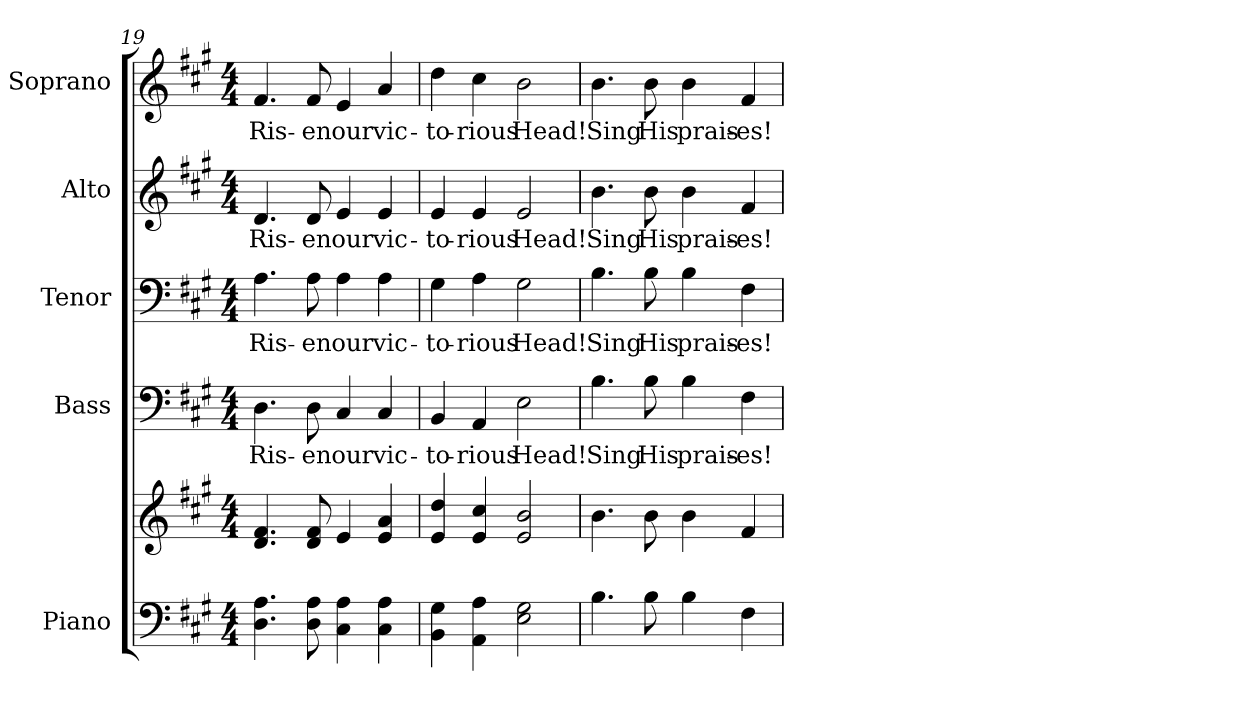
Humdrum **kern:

**kern	**kern	**kern	**text	**kern	**text	**kern	**text	**kern	**text
*part5	*part5	*part4	*part4	*part3	*part3	*part2	*part2	*part1	*part1
*staff6	*staff5	*staff4	*staff4	*staff3	*staff3	*staff2	*staff2	*staff1	*staff1
*I"Piano	*	*I"Bass	*	*I"Tenor	*	*I"Alto	*	*I"Soprano	*
*I'Pno.	*	*I'B.	*	*I'T.	*	*I'A.	*	*I'S.	*
!!LO:PB:g=z
*clefF4	*clefG2	*clefF4	*	*clefF4	*	*clefG2	*	*clefG2	*
*k[f#c#g#]	*k[f#c#g#]	*k[f#c#g#]	*	*k[f#c#g#]	*	*k[f#c#g#]	*	*k[f#c#g#]	*
*A:	*A:	*A:	*	*A:	*	*A:	*	*A:	*
*M4/4	*M4/4	*M4/4	*	*M4/4	*	*M4/4	*	*M4/4	*
=19	=19	=19	=19	=19	=19	=19	=19	=19	=19
!	!	!	!LO:LY:b:color=#000000	!	!	!	!	!	!
!	!	!	!	!	!LO:LY:b:color=#000000	!	!	!	!
!	!	!	!	!	!	!	!LO:LY:b:color=#000000	!	!
!	!	!	!	!	!	!	!	!	!LO:LY:b:color=#000000
4.Di\ 4.Ai	4.di/ 4.f#i	4.Di\	Ris-	4.Ai\	Ris-	4.di/	Ris-	4.f#i/	Ris-
!	!	!	!LO:LY:b:color=#000000	!	!	!	!	!	!
!	!	!	!	!	!LO:LY:b:color=#000000	!	!	!	!
!	!	!	!	!	!	!	!LO:LY:b:color=#000000	!	!
!	!	!	!	!	!	!	!	!	!LO:LY:b:color=#000000
8Di\ 8Ai	8di/ 8f#i	8Di\	-en	8Ai\	-en	8di/	-en	8f#i/	-en
!	!	!	!LO:LY:b:color=#000000	!	!	!	!	!	!
!	!	!	!	!	!LO:LY:b:color=#000000	!	!	!	!
!	!	!	!	!	!	!	!LO:LY:b:color=#000000	!	!
!	!	!	!	!	!	!	!	!	!LO:LY:b:color=#000000
4C#i\ 4Ai	4ei/	4C#i/	our	4Ai\	our	4ei/	our	4ei/	our
!	!	!	!LO:LY:b:color=#000000	!	!	!	!	!	!
!	!	!	!	!	!LO:LY:b:color=#000000	!	!	!	!
!	!	!	!	!	!	!	!LO:LY:b:color=#000000	!	!
!	!	!	!	!	!	!	!	!	!LO:LY:b:color=#000000
4C#i\ 4Ai	4ei/ 4ai	4C#i/	vic-	4Ai\	vic-	4ei/	vic-	4ai/	vic-
=20	=20	=20	=20	=20	=20	=20	=20	=20	=20
!	!	!	!LO:LY:b:color=#000000	!	!	!	!	!	!
!	!	!	!	!	!LO:LY:b:color=#000000	!	!	!	!
!	!	!	!	!	!	!	!LO:LY:b:color=#000000	!	!
!	!	!	!	!	!	!	!	!	!LO:LY:b:color=#000000
4BBi\ 4G#i	4ei/ 4ddi	4BBi/	-to-	4G#i\	-to-	4ei/	-to-	4ddi\	-to-
!	!	!	!LO:LY:b:color=#000000	!	!	!	!	!	!
!	!	!	!	!	!LO:LY:b:color=#000000	!	!	!	!
!	!	!	!	!	!	!	!LO:LY:b:color=#000000	!	!
!	!	!	!	!	!	!	!	!	!LO:LY:b:color=#000000
4AAi\ 4Ai	4ei/ 4cc#i	4AAi/	-rious	4Ai\	-rious	4ei/	-rious	4cc#i\	-rious
!	!	!	!LO:LY:b:color=#000000	!	!	!	!	!	!
!	!	!	!	!	!LO:LY:b:color=#000000	!	!	!	!
!	!	!	!	!	!	!	!LO:LY:b:color=#000000	!	!
!	!	!	!	!	!	!	!	!	!LO:LY:b:color=#000000
2Ei\ 2G#i	2ei/ 2bi	2Ei\	Head!	2G#i\	Head!	2ei/	Head!	2bi\	Head!
!!LO:PB:g=z
=21	=21	=21	=21	=21	=21	=21	=21	=21	=21
!	!	!	!LO:LY:b:color=#000000	!	!	!	!	!	!
!	!	!	!	!	!LO:LY:b:color=#000000	!	!	!	!
!	!	!	!	!	!	!	!LO:LY:b:color=#000000	!	!
!	!	!	!	!	!	!	!	!	!LO:LY:b:color=#000000
4.Bi\	4.bi\	4.Bi\	Sing	4.Bi\	Sing	4.bi\	Sing	4.bi\	Sing
!	!	!	!LO:LY:b:color=#000000	!	!	!	!	!	!
!	!	!	!	!	!LO:LY:b:color=#000000	!	!	!	!
!	!	!	!	!	!	!	!LO:LY:b:color=#000000	!	!
!	!	!	!	!	!	!	!	!	!LO:LY:b:color=#000000
8Bi\	8bi\	8Bi\	His	8Bi\	His	8bi\	His	8bi\	His
!	!	!	!LO:LY:b:color=#000000	!	!	!	!	!	!
!	!	!	!	!	!LO:LY:b:color=#000000	!	!	!	!
!	!	!	!	!	!	!	!LO:LY:b:color=#000000	!	!
!	!	!	!	!	!	!	!	!	!LO:LY:b:color=#000000
4Bi\	4bi\	4Bi\	prais-	4Bi\	prais-	4bi\	prais-	4bi\	prais-
!	!	!	!LO:LY:b:color=#000000	!	!	!	!	!	!
!	!	!	!	!	!LO:LY:b:color=#000000	!	!	!	!
!	!	!	!	!	!	!	!LO:LY:b:color=#000000	!	!
!	!	!	!	!	!	!	!	!	!LO:LY:b:color=#000000
4F#i\	4f#i/	4F#i\	-es!	4F#i\	-es!	4f#i/	-es!	4f#i/	-es!
=	=	=	=	=	=	=	=	=	=
*-	*-	*-	*-	*-	*-	*-	*-	*-	*-
